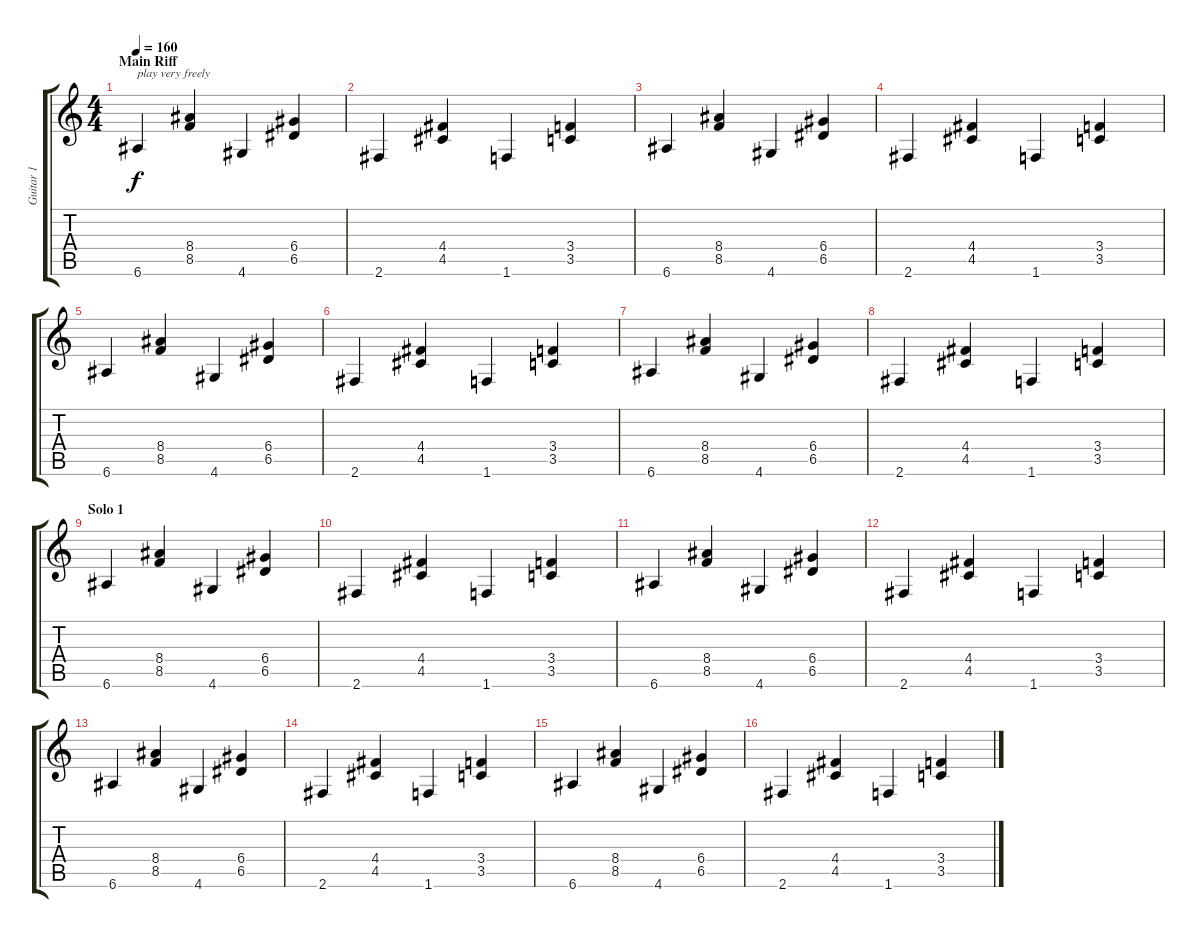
\track ("Guitar 1" "Guitar 1") {instrument acousticguitarsteel}
\staff {score tabs}
\tuning (E4 B3 G3 D3 A2 E2) {hide}
\ts (4 4)
\section ("" "Main Riff")
\tempo 160
\clef g2
\ks c
6.6.4{txt "play very freely" dy f instrument acousticguitarsteel} (8.4 8.5).4 4.6.4 (6.4 6.5).4 |
2.6.4 (4.4 4.5).4 1.6.4 (3.4 3.5).4 |
6.6.4 (8.4 8.5).4 4.6.4 (6.4 6.5).4 |
2.6.4 (4.4 4.5).4 1.6.4 (3.4 3.5).4 |
6.6.4 (8.4 8.5).4 4.6.4 (6.4 6.5).4 |
2.6.4 (4.4 4.5).4 1.6.4 (3.4 3.5).4 |
6.6.4 (8.4 8.5).4 4.6.4 (6.4 6.5).4 |
2.6.4 (4.4 4.5).4 1.6.4 (3.4 3.5).4 |
\section ("" "Solo 1")
6.6.4 (8.4 8.5).4 4.6.4 (6.4 6.5).4 |
2.6.4 (4.4 4.5).4 1.6.4 (3.4 3.5).4 |
6.6.4 (8.4 8.5).4 4.6.4 (6.4 6.5).4 |
2.6.4 (4.4 4.5).4 1.6.4 (3.4 3.5).4 |
6.6.4 (8.4 8.5).4 4.6.4 (6.4 6.5).4 |
2.6.4 (4.4 4.5).4 1.6.4 (3.4 3.5).4 |
6.6.4 (8.4 8.5).4 4.6.4 (6.4 6.5).4 |
2.6.4 (4.4 4.5).4 1.6.4 (3.4 3.5).4
